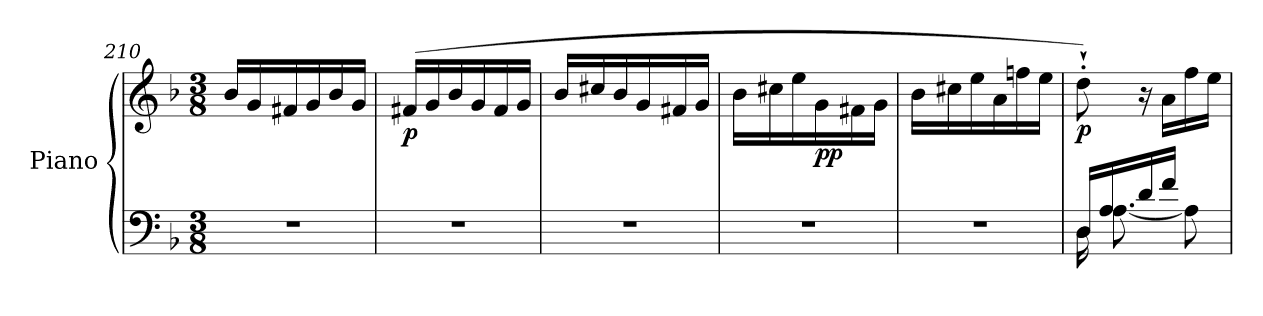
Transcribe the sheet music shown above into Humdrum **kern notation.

**kern	**kern	**dynam
*part1	*part1	*part1
*staff2	*staff1	*staff1/2
*I"Piano	*	*
*I'Pno	*	*
*clefF4	*clefG2	*
*k[b-]	*k[b-]	*
*M3/8	*M3/8	*
=210	=210	=210
4.r	16b-/LL	.
.	16g/	.
.	16f#X/	.
.	16g/	.
.	16b-/	.
.	16g/JJ	.
=211	=211	=211
!	!	!LO:DY:b
4.r	(>16f#X/LL	p
.	16g/	.
.	16b-/	.
.	16g/	.
.	16f#/	.
.	16g/JJ	.
=212	=212	=212
4.r	16b-/LL	.
.	16cc#X/	.
.	16b-/	.
.	16g/	.
.	16f#X/	.
.	16g/JJ	.
=213	=213	=213
4.r	16b-\LL	.
.	16cc#X\	.
.	16ee\	.
!	!	!LO:DY:b
.	16g\	pp
.	16f#X\	.
.	16g\JJ	.
=214	=214	=214
4.r	16b-\LL	.
.	16cc#X\	.
.	16ee\	.
.	16a\	.
.	16ffn\	.
.	16ee\JJ	.
=215	=215	=215
*^	*	*
!	!	!	!LO:DY:b
16D/LL	16D\	8dd'`\)	p
16A/	[8.A\	.	.
16d/	.	16r	.
16f/JJ	.	16a\LL	.
8ryy	8A\]	16ff\	.
.	.	16ee\JJ	.
*v	*v	*	*
=	=	=
*-	*-	*-
